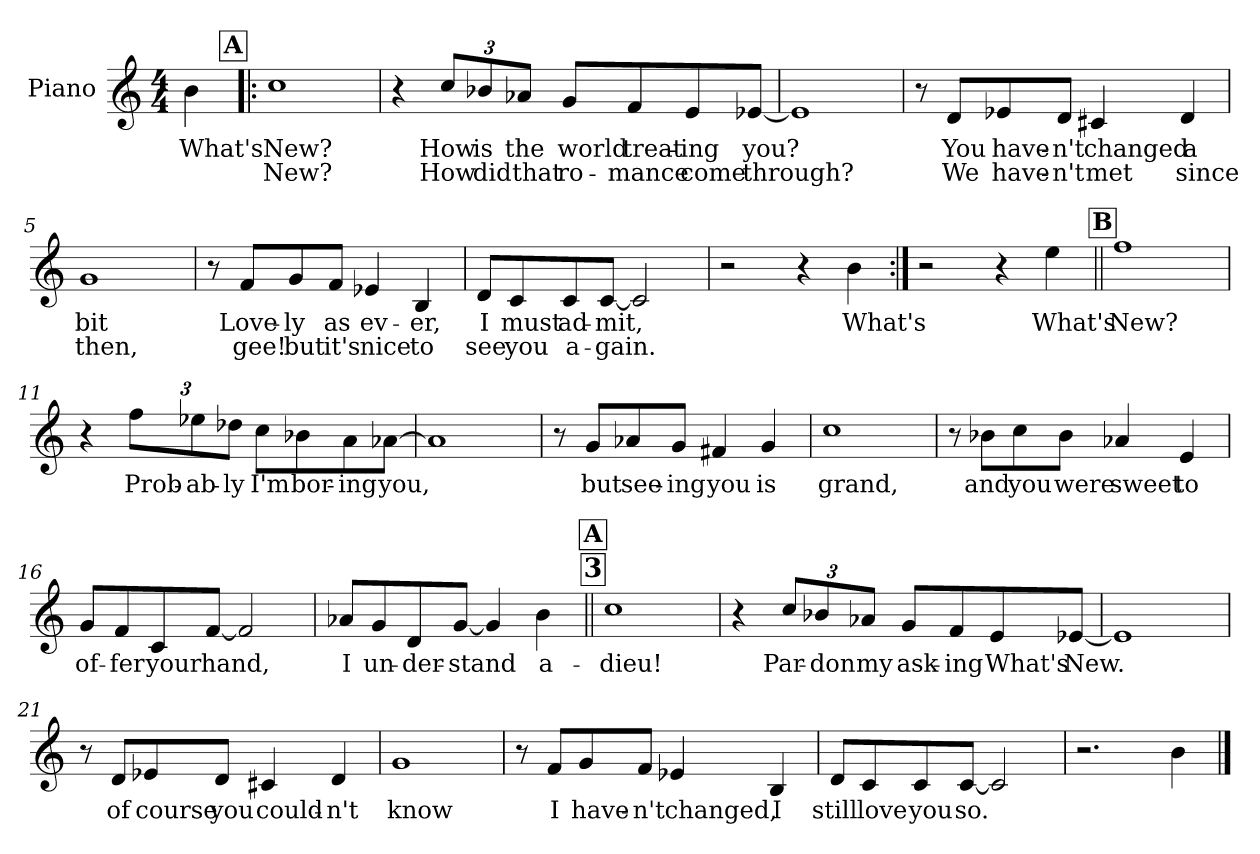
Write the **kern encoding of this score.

**kern	**text	**text
*part1	*part1	*part1
*staff1	*staff1	*staff1
*I"Piano	*	*
*I'Pno.	*	*
*clefG2	*	*
*k[]	*	*
*M4/4	*	*
=	=	=
4b\	What's	.
!!LO:REH:place=s1:a:fs=14:t=A
=1!|:	=1!|:	=1!|:
1cc	New?	New?
=2	=2	=2
4r	.	.
*Xbrackettup	*	*
12cc/L	How	How
12b-X/	is	did
12a-X/J	the	that
8g/L	world	ro-
8f/	treat-	-mance
8e/	-ing	come
[8e-X/J	you?	through?
=3	=3	=3
1e-]	.	.
=4	=4	=4
8r	.	.
8d/L	You	We
8e-X/	have-	have-
8d/J	-n't	-n't
4c#X/	changed	met
4d/	a	since
!!LO:LB:g=z
=5	=5	=5
1g	bit	then,
=6	=6	=6
8r	.	.
8f/L	Love-	gee!
8g/	-ly	but
8f/J	as	it's
4e-X/	ev-	nice
4B/	-er,	to
=7	=7	=7
8d/L	I	see
8c/	must	you
8c/	ad-	a-
[8c/J	-mit,	-gain.
2c/]	.	.
=8	=8	=8
2r	.	.
4r	.	.
4b\	What's	.
=9:|!	=9:|!	=9:|!
2r	.	.
4r	.	.
4ee\	What's	.
!!LO:LB:g=z
!!LO:REH:place=s1:a:fs=14:t=B
=10||	=10||	=10||
1ff	New?	.
=11	=11	=11
4r	.	.
12ff\L	Prob-	.
12ee-X\	-ab-	.
12dd-X\J	-ly	.
8cc\L	I'm	.
8b-X\	bor-	.
8a\	-ing	.
[8a-X\J	you,	.
=12	=12	=12
1a-]	.	.
=13	=13	=13
8r	.	.
8g/L	but	.
8a-X/	see-	.
8g/J	-ing	.
4f#X/	you	.
4g/	is	.
!!LO:LB:g=z
=14	=14	=14
1cc	grand,	.
=15	=15	=15
8r	.	.
8b-X\L	and	.
8cc\	you	.
8b-\J	were	.
4a-X/	sweet	.
4e/	to	.
=16	=16	=16
8g/L	of-	.
8f/	-fer	.
8c/	your	.
[8f/J	hand,	.
2f/]	.	.
=17	=17	=17
8a-X/L	I	.
8g/	un-	.
8d/	-der-	.
[8g/J	-stand	.
4g/]	.	.
4b\	a-	.
!!LO:LB:g=z
!!LO:REH:place=s1:a:t=3
!!LO:REH:place=s1:a:fs=14:t=A
=18||	=18||	=18||
1cc	-dieu!	.
=19	=19	=19
4r	.	.
12cc/L	Par-	.
12b-X/	-don	.
12a-X/J	my	.
8g/L	ask-	.
8f/	-ing	.
8e/	What's	.
[8e-X/J	New.	.
=20	=20	=20
1e-]	.	.
=21	=21	=21
8r	.	.
8d/L	of	.
8e-X/	course	.
8d/J	you	.
4c#X/	could-	.
4d/	-n't	.
!!LO:LB:g=z
=22	=22	=22
1g	know	.
=23	=23	=23
8r	.	.
8f/L	I	.
8g/	have-	.
8f/J	-n't	.
4e-X/	changed,	.
4B/	I	.
=24	=24	=24
8d/L	still	.
8c/	love	.
8c/	you	.
[8c/J	so.	.
2c/]	.	.
=25	=25	=25
2.r	.	.
4b\	.	.
==	==	==
*-	*-	*-
